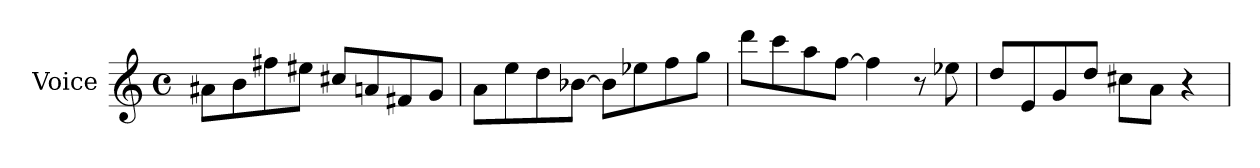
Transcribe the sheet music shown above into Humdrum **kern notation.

**kern
*part1
*staff1
*I"Voice
*I'Voice
*clefG2
*M4/4
*met(c)
=1
8a#X\L
8b\
8ff#X\
8ee#X\J
8cc#X/L
8an/
8f#X/
8g/J
=2
8a\L
8ee\
8dd\
[>8b-X\J
8b-\L]
8ee-X\
8ff\
8gg\J
=3
8ddd\L
8ccc\
8aa\
[>8ff\J
4ff\]
8r
8ee-X\
=4
8dd/L
8e/
8g/
8dd/J
8cc#X\L
8a\J
4r
=
*-
